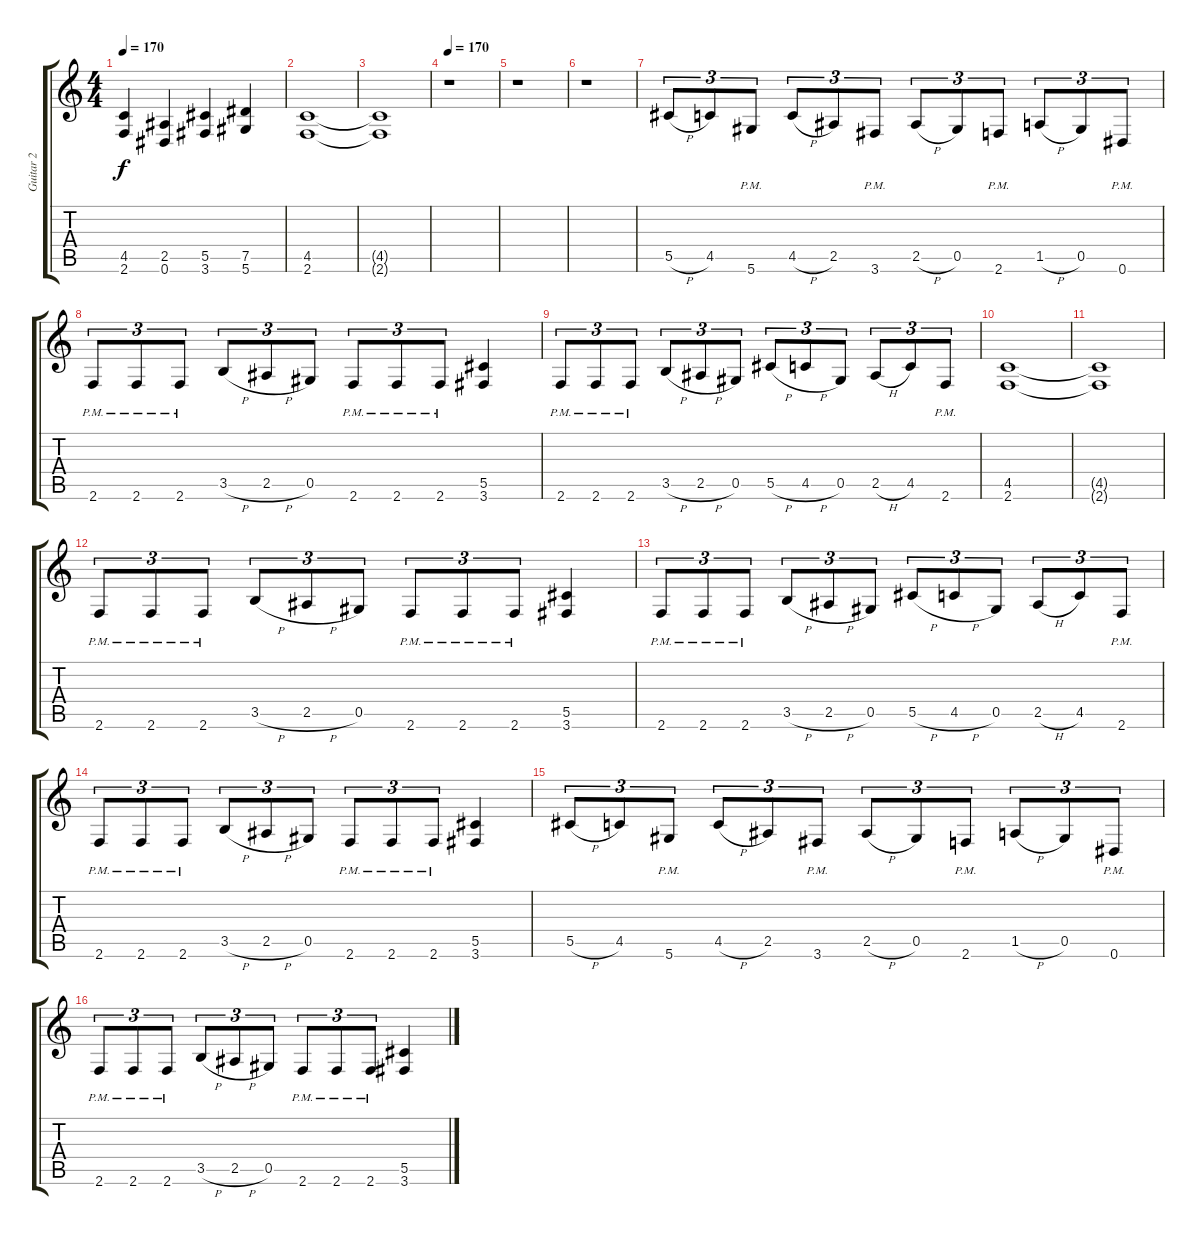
\track ("Guitar 2" "Guitar 2") {instrument distortionguitar}
\staff {score tabs}
\tuning (Eb4 Bb3 Gb3 Db3 Ab2 Eb2) {hide}
\ts (4 4)
\tempo 170
\clef g2
\ks c
(4.5 2.6).4{dy f} (2.5 0.6).4 (5.5 3.6).4 (7.5 5.6).4 |
(4.5 2.6).1 |
(4.5{t} 2.6{t}).1 |
\tempo 170
r.1 |
r.1 |
r.1 |
5.5{h}.8{tu (3 2)} 4.5.8{tu (3 2)} 5.6{pm}.8{tu (3 2)} 4.5{h}.8{tu (3 2)} 2.5.8{tu (3 2)} 3.6{pm}.8{tu (3 2)} 2.5{h}.8{tu (3 2)} 0.5.8{tu (3 2)} 2.6{pm}.8{tu (3 2)} 1.5{h}.8{tu (3 2)} 0.5.8{tu (3 2)} 0.6{pm}.8{tu (3 2)} |
2.6{pm}.8{tu (3 2)} 2.6{pm}.8{tu (3 2)} 2.6{pm}.8{tu (3 2)} 3.5{h}.8{tu (3 2)} 2.5{h}.8{tu (3 2)} 0.5.8{tu (3 2)} 2.6{pm}.8{tu (3 2)} 2.6{pm}.8{tu (3 2)} 2.6{pm}.8{tu (3 2)} (5.5 3.6).4 |
2.6{pm}.8{tu (3 2)} 2.6{pm}.8{tu (3 2)} 2.6{pm}.8{tu (3 2)} 3.5{h}.8{tu (3 2)} 2.5{h}.8{tu (3 2)} 0.5.8{tu (3 2)} 5.5{h}.8{tu (3 2)} 4.5{h}.8{tu (3 2)} 0.5.8{tu (3 2)} 2.5{h}.8{tu (3 2)} 4.5.8{tu (3 2)} 2.6{pm}.8{tu (3 2)} |
(4.5 2.6).1 |
(4.5{t} 2.6{t}).1 |
2.6{pm}.8{tu (3 2)} 2.6{pm}.8{tu (3 2)} 2.6{pm}.8{tu (3 2)} 3.5{h}.8{tu (3 2)} 2.5{h}.8{tu (3 2)} 0.5.8{tu (3 2)} 2.6{pm}.8{tu (3 2)} 2.6{pm}.8{tu (3 2)} 2.6{pm}.8{tu (3 2)} (5.5 3.6).4 |
2.6{pm}.8{tu (3 2)} 2.6{pm}.8{tu (3 2)} 2.6{pm}.8{tu (3 2)} 3.5{h}.8{tu (3 2)} 2.5{h}.8{tu (3 2)} 0.5.8{tu (3 2)} 5.5{h}.8{tu (3 2)} 4.5{h}.8{tu (3 2)} 0.5.8{tu (3 2)} 2.5{h}.8{tu (3 2)} 4.5.8{tu (3 2)} 2.6{pm}.8{tu (3 2)} |
2.6{pm}.8{tu (3 2)} 2.6{pm}.8{tu (3 2)} 2.6{pm}.8{tu (3 2)} 3.5{h}.8{tu (3 2)} 2.5{h}.8{tu (3 2)} 0.5.8{tu (3 2)} 2.6{pm}.8{tu (3 2)} 2.6{pm}.8{tu (3 2)} 2.6{pm}.8{tu (3 2)} (5.5 3.6).4 |
5.5{h}.8{tu (3 2)} 4.5.8{tu (3 2)} 5.6{pm}.8{tu (3 2)} 4.5{h}.8{tu (3 2)} 2.5.8{tu (3 2)} 3.6{pm}.8{tu (3 2)} 2.5{h}.8{tu (3 2)} 0.5.8{tu (3 2)} 2.6{pm}.8{tu (3 2)} 1.5{h}.8{tu (3 2)} 0.5.8{tu (3 2)} 0.6{pm}.8{tu (3 2)} |
2.6{pm}.8{tu (3 2)} 2.6{pm}.8{tu (3 2)} 2.6{pm}.8{tu (3 2)} 3.5{h}.8{tu (3 2)} 2.5{h}.8{tu (3 2)} 0.5.8{tu (3 2)} 2.6{pm}.8{tu (3 2)} 2.6{pm}.8{tu (3 2)} 2.6{pm}.8{tu (3 2)} (5.5 3.6).4
